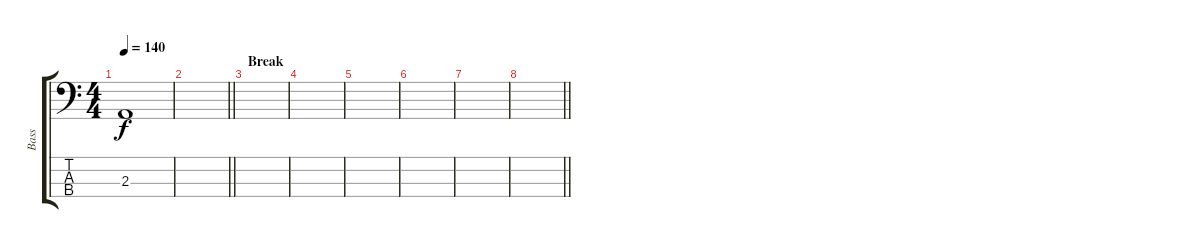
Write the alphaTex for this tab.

\track ("Bass" "Bass") {instrument electricbassfinger}
\staff {score tabs}
\tuning (F2 C2 G1 D1) {hide}
\ts (4 4)
\tempo 140
\clef f4
\ks c
2.3{t}.1{dy f} |
\barLineRight lightlight
|
\section ("" "Break")
|
|
|
|
|
\barLineRight lightlight
